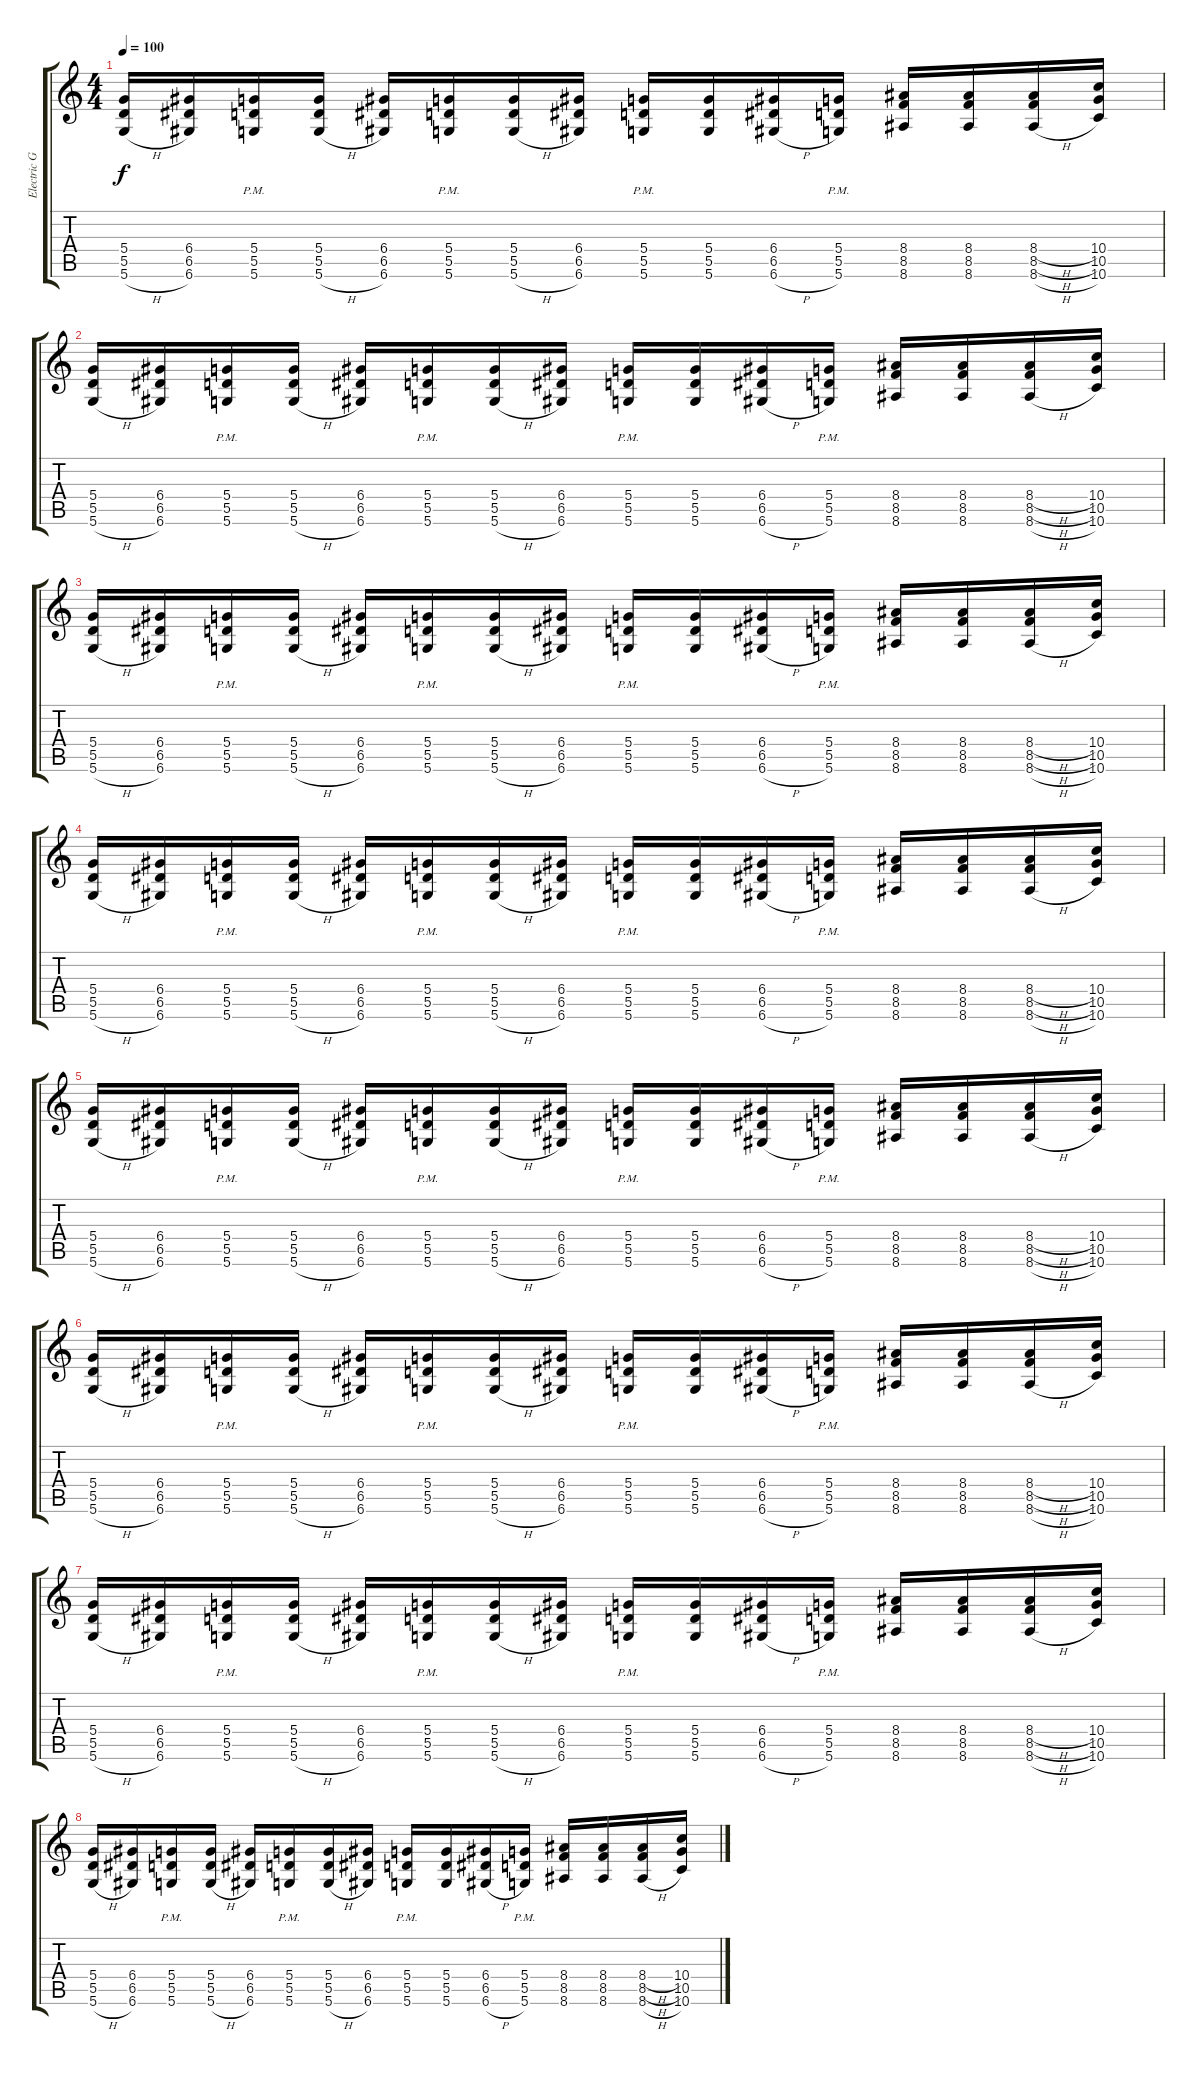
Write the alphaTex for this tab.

\track ("Electric Guitar 2" "Electric G") {solo instrument distortionguitar}
\staff {score tabs}
\tuning (E4 B3 G3 D3 A2 D2) {hide}
\ts (4 4)
\tempo 100
\clef g2
\ks c
(5.4 5.5 5.6{h}).16{dy f} (6.4 6.5 6.6).16 (5.4{pm} 5.5{pm} 5.6{pm}).16 (5.4 5.5 5.6{h}).16 (6.4 6.5 6.6).16 (5.4{pm} 5.5{pm} 5.6{pm}).16 (5.4 5.5 5.6{h}).16 (6.4 6.5 6.6).16 (5.4{pm} 5.5{pm} 5.6{pm}).16 (5.4 5.5 5.6).16 (6.4 6.5 6.6{h}).16 (5.4{pm} 5.5{pm} 5.6{pm}).16 (8.4 8.5 8.6).16 (8.4 8.5 8.6).16 (8.4{h} 8.5{h} 8.6{h}).16 (10.4 10.5 10.6).16 |
(5.4 5.5 5.6{h}).16 (6.4 6.5 6.6).16 (5.4{pm} 5.5{pm} 5.6{pm}).16 (5.4 5.5 5.6{h}).16 (6.4 6.5 6.6).16 (5.4{pm} 5.5{pm} 5.6{pm}).16 (5.4 5.5 5.6{h}).16 (6.4 6.5 6.6).16 (5.4{pm} 5.5{pm} 5.6{pm}).16 (5.4 5.5 5.6).16 (6.4 6.5 6.6{h}).16 (5.4{pm} 5.5{pm} 5.6{pm}).16 (8.4 8.5 8.6).16 (8.4 8.5 8.6).16 (8.4{h} 8.5{h} 8.6{h}).16 (10.4 10.5 10.6).16 |
(5.4 5.5 5.6{h}).16 (6.4 6.5 6.6).16 (5.4{pm} 5.5{pm} 5.6{pm}).16 (5.4 5.5 5.6{h}).16 (6.4 6.5 6.6).16 (5.4{pm} 5.5{pm} 5.6{pm}).16 (5.4 5.5 5.6{h}).16 (6.4 6.5 6.6).16 (5.4{pm} 5.5{pm} 5.6{pm}).16 (5.4 5.5 5.6).16 (6.4 6.5 6.6{h}).16 (5.4{pm} 5.5{pm} 5.6{pm}).16 (8.4 8.5 8.6).16 (8.4 8.5 8.6).16 (8.4{h} 8.5{h} 8.6{h}).16 (10.4 10.5 10.6).16 |
(5.4 5.5 5.6{h}).16 (6.4 6.5 6.6).16 (5.4{pm} 5.5{pm} 5.6{pm}).16 (5.4 5.5 5.6{h}).16 (6.4 6.5 6.6).16 (5.4{pm} 5.5{pm} 5.6{pm}).16 (5.4 5.5 5.6{h}).16 (6.4 6.5 6.6).16 (5.4{pm} 5.5{pm} 5.6{pm}).16 (5.4 5.5 5.6).16 (6.4 6.5 6.6{h}).16 (5.4{pm} 5.5{pm} 5.6{pm}).16 (8.4 8.5 8.6).16 (8.4 8.5 8.6).16 (8.4{h} 8.5{h} 8.6{h}).16 (10.4 10.5 10.6).16 |
(5.4 5.5 5.6{h}).16 (6.4 6.5 6.6).16 (5.4{pm} 5.5{pm} 5.6{pm}).16 (5.4 5.5 5.6{h}).16 (6.4 6.5 6.6).16 (5.4{pm} 5.5{pm} 5.6{pm}).16 (5.4 5.5 5.6{h}).16 (6.4 6.5 6.6).16 (5.4{pm} 5.5{pm} 5.6{pm}).16 (5.4 5.5 5.6).16 (6.4 6.5 6.6{h}).16 (5.4{pm} 5.5{pm} 5.6{pm}).16 (8.4 8.5 8.6).16 (8.4 8.5 8.6).16 (8.4{h} 8.5{h} 8.6{h}).16 (10.4 10.5 10.6).16 |
(5.4 5.5 5.6{h}).16 (6.4 6.5 6.6).16 (5.4{pm} 5.5{pm} 5.6{pm}).16 (5.4 5.5 5.6{h}).16 (6.4 6.5 6.6).16 (5.4{pm} 5.5{pm} 5.6{pm}).16 (5.4 5.5 5.6{h}).16 (6.4 6.5 6.6).16 (5.4{pm} 5.5{pm} 5.6{pm}).16 (5.4 5.5 5.6).16 (6.4 6.5 6.6{h}).16 (5.4{pm} 5.5{pm} 5.6{pm}).16 (8.4 8.5 8.6).16 (8.4 8.5 8.6).16 (8.4{h} 8.5{h} 8.6{h}).16 (10.4 10.5 10.6).16 |
(5.4 5.5 5.6{h}).16 (6.4 6.5 6.6).16 (5.4{pm} 5.5{pm} 5.6{pm}).16 (5.4 5.5 5.6{h}).16 (6.4 6.5 6.6).16 (5.4{pm} 5.5{pm} 5.6{pm}).16 (5.4 5.5 5.6{h}).16 (6.4 6.5 6.6).16 (5.4{pm} 5.5{pm} 5.6{pm}).16 (5.4 5.5 5.6).16 (6.4 6.5 6.6{h}).16 (5.4{pm} 5.5{pm} 5.6{pm}).16 (8.4 8.5 8.6).16 (8.4 8.5 8.6).16 (8.4{h} 8.5{h} 8.6{h}).16 (10.4 10.5 10.6).16 |
(5.4 5.5 5.6{h}).16 (6.4 6.5 6.6).16 (5.4{pm} 5.5{pm} 5.6{pm}).16 (5.4 5.5 5.6{h}).16 (6.4 6.5 6.6).16 (5.4{pm} 5.5{pm} 5.6{pm}).16 (5.4 5.5 5.6{h}).16 (6.4 6.5 6.6).16 (5.4{pm} 5.5{pm} 5.6{pm}).16 (5.4 5.5 5.6).16 (6.4 6.5 6.6{h}).16 (5.4{pm} 5.5{pm} 5.6{pm}).16 (8.4 8.5 8.6).16 (8.4 8.5 8.6).16 (8.4{h} 8.5{h} 8.6{h}).16 (10.4 10.5 10.6).16
